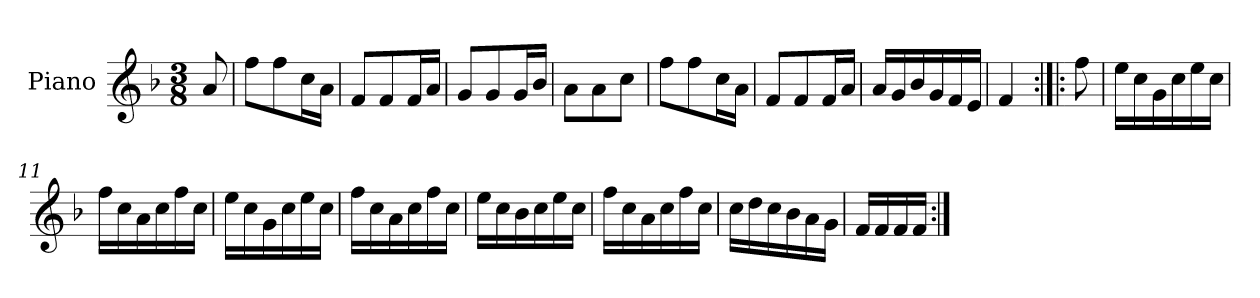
**kern
*part1
*staff1
*I"Piano
*I'Pno.
*clefG2
*k[b-]
*M3/8
=
8a/
=1
8ff\L
8ff\
16cc\L
16a\JJ
=2
8f/L
8f/
16f/L
16a/JJ
=3
8g/L
8g/
16g/L
16b-/JJ
=4
8a\L
8a\
8cc\J
=5
8ff\L
8ff\
16cc\L
16a\JJ
=6
8f/L
8f/
16f/L
16a/JJ
=7
16a/LL
16g/
16b-/
16g/
16f/
16e/JJ
=8
4f/
=9:|!|:
8ff\
=10
16ee\LL
16cc\
16g\
16cc\
16ee\
16cc\JJ
=11
16ff\LL
16cc\
16a\
16cc\
16ff\
16cc\JJ
=12
16ee\LL
16cc\
16g\
16cc\
16ee\
16cc\JJ
=13
16ff\LL
16cc\
16a\
16cc\
16ff\
16cc\JJ
=14
16ee\LL
16cc\
16b-\
16cc\
16ee\
16cc\JJ
=15
16ff\LL
16cc\
16a\
16cc\
16ff\
16cc\JJ
=16
16cc\LL
16dd\
16cc\
16b-\
16a\
16g\JJ
=17
16f/LL
16f/
16f/
16f/JJ
=:|!
*-
